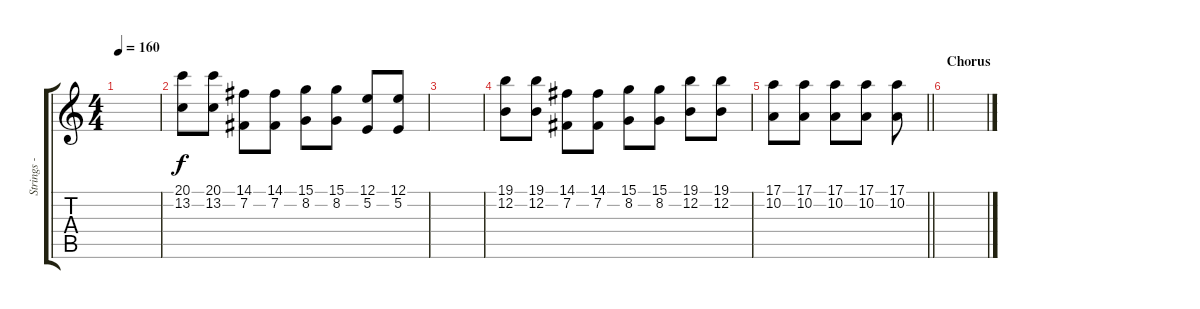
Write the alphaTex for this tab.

\track ("Strings - Jonathan Chu & Tate Olsen" "Strings - ") {instrument stringensemble1}
\staff {score tabs}
\tuning (E4 B3 G3 D3 A2 E2) {hide}
\ts (4 4)
\tempo 160
\clef g2
\ks c
|
(20.1 13.2).8 (20.1 13.2).8 (14.1 7.2).8 (14.1 7.2).8 (15.1 8.2).8 (15.1 8.2).8 (12.1 5.2).8 (12.1 5.2).8 |
|
(19.1 12.2).8 (19.1 12.2).8 (14.1 7.2).8 (14.1 7.2).8 (15.1 8.2).8 (15.1 8.2).8 (19.1 12.2).8 (19.1 12.2).8 |
\barLineRight lightlight
(17.1 10.2).8 (17.1 10.2).8 (17.1 10.2).8 (17.1 10.2).8 (17.1 10.2).8 |
\section ("" "Chorus")
